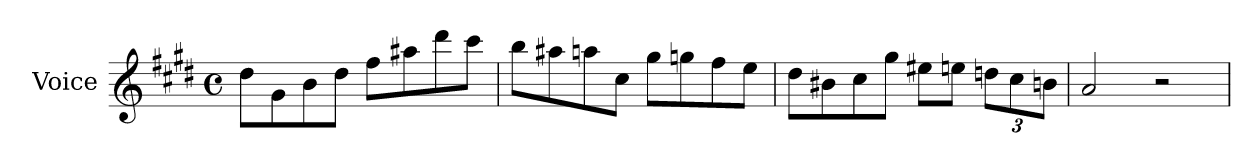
**kern
*part1
*staff1
*I"Voice
*I'Voice
*clefG2
*k[f#c#g#d#]
*M4/4
*met(c)
=1
8dd#\L
8g#\
8b\
8dd#\J
8ff#\L
8aa#X\
8ddd#\
8ccc#\J
=2
8bb\L
8aa#X\
8aan\
8cc#\J
8gg#\L
8ggn\
8ff#\
8ee\J
=3
8dd#\L
8b#X\
8cc#\
8gg#\J
8ee#X\L
8een\J
12ddn\L
12cc#\
12bn\J
=4
2a/
2rcc
=
*-
